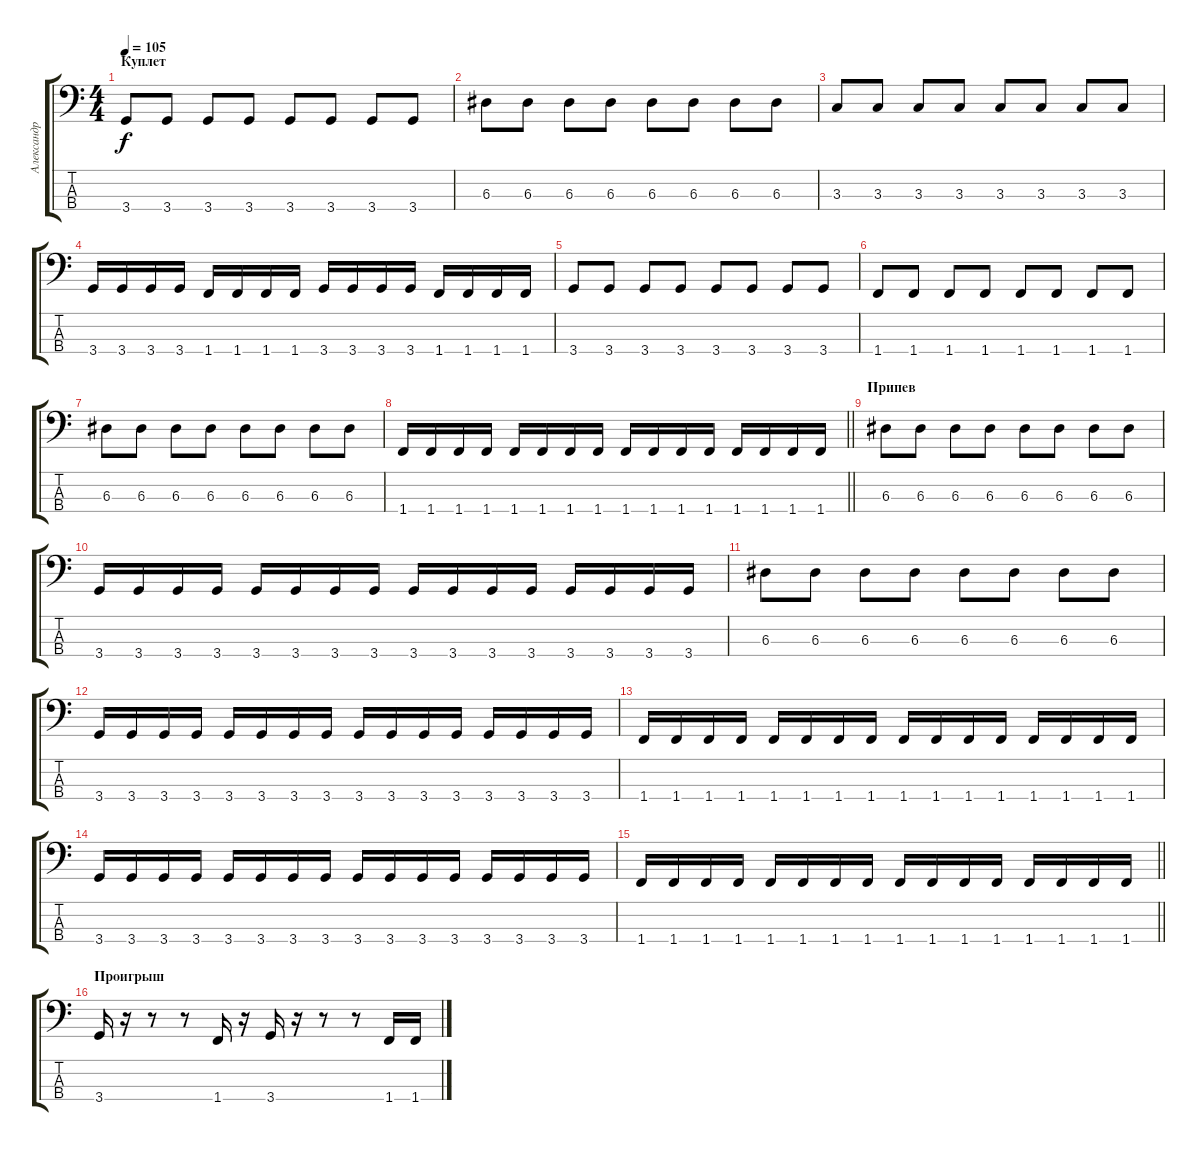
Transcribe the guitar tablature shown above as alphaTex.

\track ("Александр Тимонин" "Александр ") {instrument electricbassfinger}
\staff {score tabs}
\tuning (G2 D2 A1 E1) {hide}
\ts (4 4)
\section ("" "Куплет")
\tempo 105
\clef f4
\ks c
3.4.8{dy f} 3.4.8 3.4.8 3.4.8 3.4.8 3.4.8 3.4.8 3.4.8 |
6.3.8 6.3.8 6.3.8 6.3.8 6.3.8 6.3.8 6.3.8 6.3.8 |
3.3.8 3.3.8 3.3.8 3.3.8 3.3.8 3.3.8 3.3.8 3.3.8 |
3.4.16 3.4.16 3.4.16 3.4.16 1.4.16 1.4.16 1.4.16 1.4.16 3.4.16 3.4.16 3.4.16 3.4.16 1.4.16 1.4.16 1.4.16 1.4.16 |
3.4.8 3.4.8 3.4.8 3.4.8 3.4.8 3.4.8 3.4.8 3.4.8 |
1.4.8 1.4.8 1.4.8 1.4.8 1.4.8 1.4.8 1.4.8 1.4.8 |
6.3.8 6.3.8 6.3.8 6.3.8 6.3.8 6.3.8 6.3.8 6.3.8 |
\barLineRight lightlight
1.4.16 1.4.16 1.4.16 1.4.16 1.4.16 1.4.16 1.4.16 1.4.16 1.4.16 1.4.16 1.4.16 1.4.16 1.4.16 1.4.16 1.4.16 1.4.16 |
\section ("" "Припев")
6.3.8 6.3.8 6.3.8 6.3.8 6.3.8 6.3.8 6.3.8 6.3.8 |
3.4.16 3.4.16 3.4.16 3.4.16 3.4.16 3.4.16 3.4.16 3.4.16 3.4.16 3.4.16 3.4.16 3.4.16 3.4.16 3.4.16 3.4.16 3.4.16 |
6.3.8 6.3.8 6.3.8 6.3.8 6.3.8 6.3.8 6.3.8 6.3.8 |
3.4.16 3.4.16 3.4.16 3.4.16 3.4.16 3.4.16 3.4.16 3.4.16 3.4.16 3.4.16 3.4.16 3.4.16 3.4.16 3.4.16 3.4.16 3.4.16 |
1.4.16 1.4.16 1.4.16 1.4.16 1.4.16 1.4.16 1.4.16 1.4.16 1.4.16 1.4.16 1.4.16 1.4.16 1.4.16 1.4.16 1.4.16 1.4.16 |
3.4.16 3.4.16 3.4.16 3.4.16 3.4.16 3.4.16 3.4.16 3.4.16 3.4.16 3.4.16 3.4.16 3.4.16 3.4.16 3.4.16 3.4.16 3.4.16 |
\barLineRight lightlight
1.4.16 1.4.16 1.4.16 1.4.16 1.4.16 1.4.16 1.4.16 1.4.16 1.4.16 1.4.16 1.4.16 1.4.16 1.4.16 1.4.16 1.4.16 1.4.16 |
\section ("" "Проигрыш")
3.4.16 r.16 r.8 r.8 1.4.16 r.16 3.4.16 r.16 r.8 r.8 1.4.16 1.4.16
